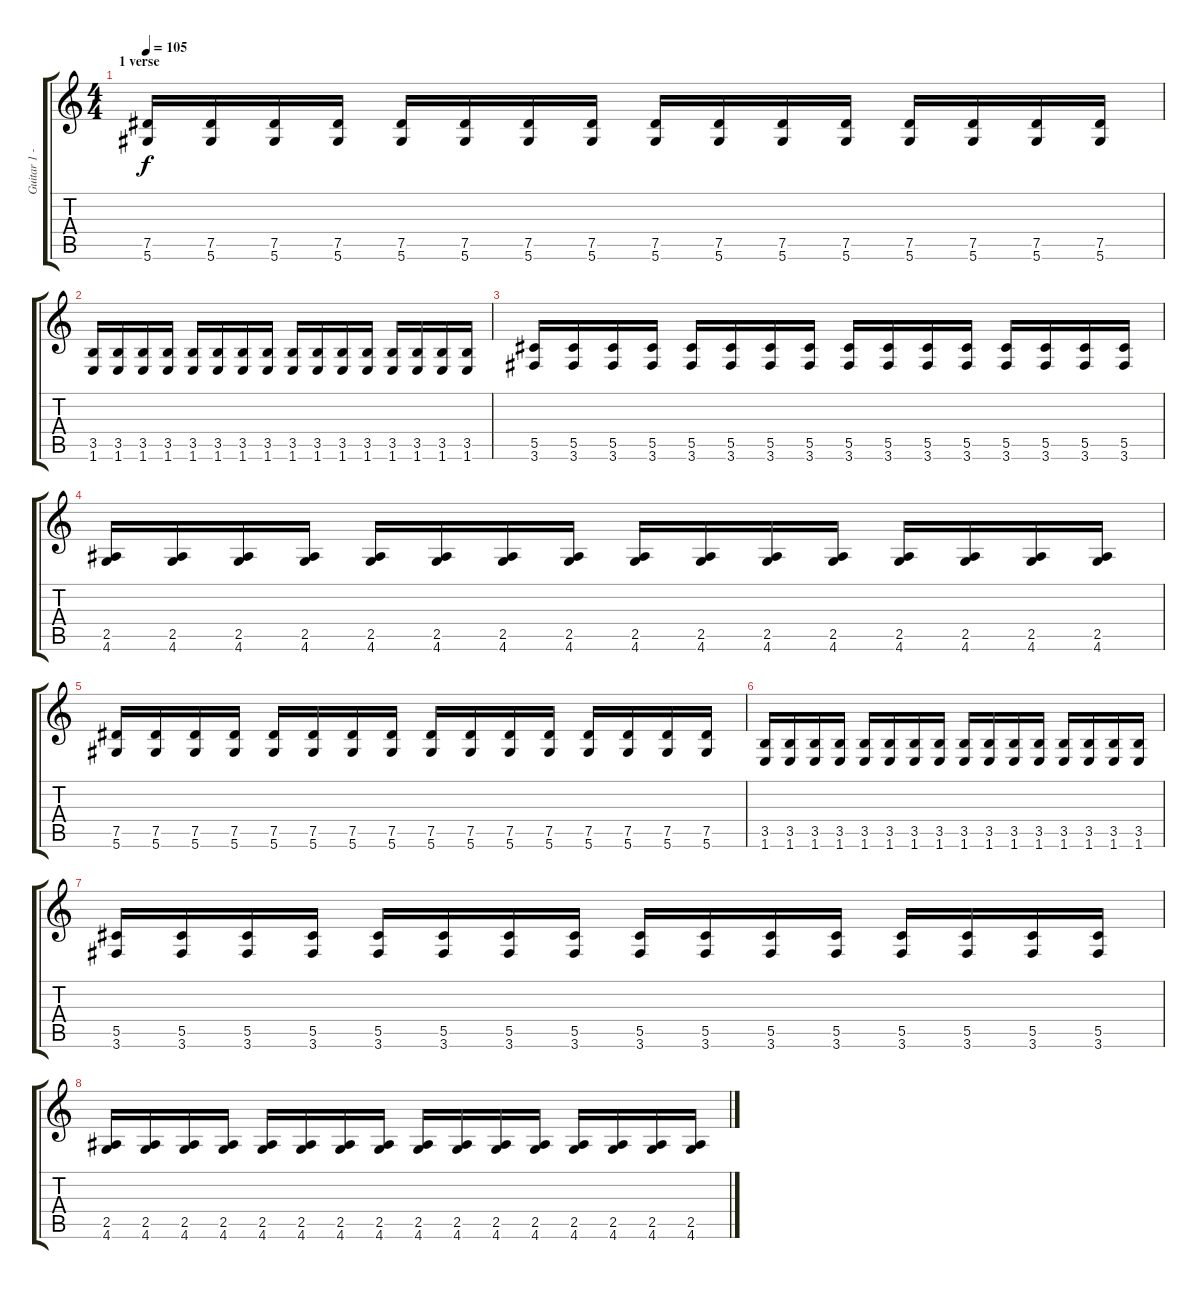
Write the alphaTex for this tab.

\track ("Guitar 1 - BG" "Guitar 1 -") {instrument overdrivenguitar}
\staff {score tabs}
\tuning (Eb4 Bb3 Gb3 Db3 Ab2 Eb2) {hide}
\ts (4 4)
\section ("" "1 verse")
\tempo 105
\clef g2
\ks c
(7.5 5.6).16{dy f} (7.5 5.6).16 (7.5 5.6).16 (7.5 5.6).16 (7.5 5.6).16 (7.5 5.6).16 (7.5 5.6).16 (7.5 5.6).16 (7.5 5.6).16 (7.5 5.6).16 (7.5 5.6).16 (7.5 5.6).16 (7.5 5.6).16 (7.5 5.6).16 (7.5 5.6).16 (7.5 5.6).16 |
(3.5 1.6).16 (3.5 1.6).16 (3.5 1.6).16 (3.5 1.6).16 (3.5 1.6).16 (3.5 1.6).16 (3.5 1.6).16 (3.5 1.6).16 (3.5 1.6).16 (3.5 1.6).16 (3.5 1.6).16 (3.5 1.6).16 (3.5 1.6).16 (3.5 1.6).16 (3.5 1.6).16 (3.5 1.6).16 |
(5.5 3.6).16 (5.5 3.6).16 (5.5 3.6).16 (5.5 3.6).16 (5.5 3.6).16 (5.5 3.6).16 (5.5 3.6).16 (5.5 3.6).16 (5.5 3.6).16 (5.5 3.6).16 (5.5 3.6).16 (5.5 3.6).16 (5.5 3.6).16 (5.5 3.6).16 (5.5 3.6).16 (5.5 3.6).16 |
(2.5 4.6).16 (2.5 4.6).16 (2.5 4.6).16 (2.5 4.6).16 (2.5 4.6).16 (2.5 4.6).16 (2.5 4.6).16 (2.5 4.6).16 (2.5 4.6).16 (2.5 4.6).16 (2.5 4.6).16 (2.5 4.6).16 (2.5 4.6).16 (2.5 4.6).16 (2.5 4.6).16 (2.5 4.6).16 |
(7.5 5.6).16 (7.5 5.6).16 (7.5 5.6).16 (7.5 5.6).16 (7.5 5.6).16 (7.5 5.6).16 (7.5 5.6).16 (7.5 5.6).16 (7.5 5.6).16 (7.5 5.6).16 (7.5 5.6).16 (7.5 5.6).16 (7.5 5.6).16 (7.5 5.6).16 (7.5 5.6).16 (7.5 5.6).16 |
(3.5 1.6).16 (3.5 1.6).16 (3.5 1.6).16 (3.5 1.6).16 (3.5 1.6).16 (3.5 1.6).16 (3.5 1.6).16 (3.5 1.6).16 (3.5 1.6).16 (3.5 1.6).16 (3.5 1.6).16 (3.5 1.6).16 (3.5 1.6).16 (3.5 1.6).16 (3.5 1.6).16 (3.5 1.6).16 |
(5.5 3.6).16 (5.5 3.6).16 (5.5 3.6).16 (5.5 3.6).16 (5.5 3.6).16 (5.5 3.6).16 (5.5 3.6).16 (5.5 3.6).16 (5.5 3.6).16 (5.5 3.6).16 (5.5 3.6).16 (5.5 3.6).16 (5.5 3.6).16 (5.5 3.6).16 (5.5 3.6).16 (5.5 3.6).16 |
(2.5 4.6).16 (2.5 4.6).16 (2.5 4.6).16 (2.5 4.6).16 (2.5 4.6).16 (2.5 4.6).16 (2.5 4.6).16 (2.5 4.6).16 (2.5 4.6).16 (2.5 4.6).16 (2.5 4.6).16 (2.5 4.6).16 (2.5 4.6).16 (2.5 4.6).16 (2.5 4.6).16 (2.5 4.6).16
